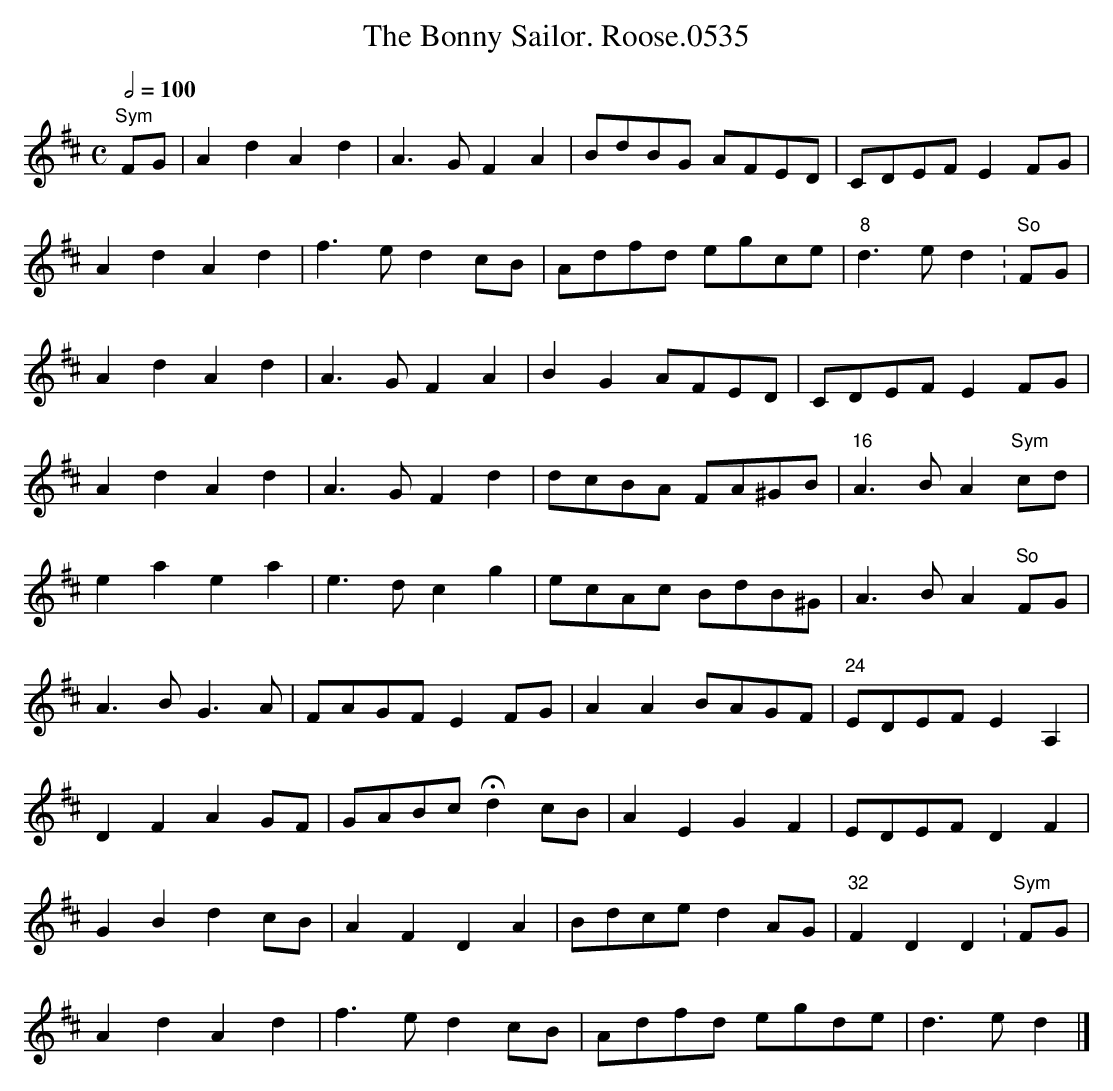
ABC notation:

X:1
T:Bonny Sailor. Roose.0535, The
M:C
L:1/8
Q:1/2=100
K:D
"Sym"FG|A2d2A2d2 |A3GF2A2 |BdBG AFED |CDEFE2FG |
A2d2A2d2 |f3ed2cB |Adfd egce |"8"d3ed2.|"So"FG |
A2d2A2d2 |A3GF2A2 |B2G2AFED |CDEFE2FG |
A2d2A2d2 |A3GF2d2 |dcBA FA^GB |"16"A3BA2"Sym"cd |
e2a2e2a2 |e3dc2g2 |ecAc BdB^G |A3BA2"So"FG |
A3BG3A |FAGF E2FG |A2A2BAGF |"24"EDEF E2A,2 |
D2F2A2GF |GABc!fermata!d2cB |A2E2G2F2 |EDEFD2F2 |
G2B2d2cB |A2F2D2A2 |Bdced2AG |"32"F2D2D2.|"Sym"FG |
A2d2A2d2 |f3ed2cB |Adfd egde |d3ed2|]
